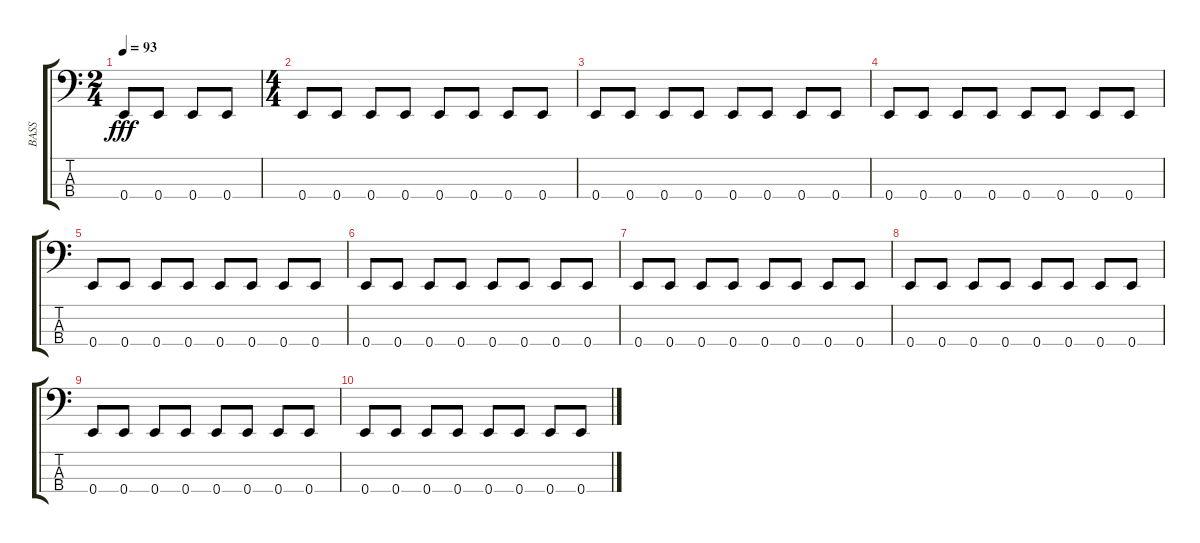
\track ("BASS" "BASS") {instrument electricbasspick}
\staff {score tabs}
\tuning (G2 D2 A1 E1) {hide}
\ts (2 4)
\tempo 93
\clef f4
\ks c
0.4.8{dy fff} 0.4.8 0.4.8 0.4.8 |
\ts (4 4)
0.4.8 0.4.8 0.4.8 0.4.8 0.4.8 0.4.8 0.4.8 0.4.8 |
0.4.8 0.4.8 0.4.8 0.4.8 0.4.8 0.4.8 0.4.8 0.4.8 |
0.4.8 0.4.8 0.4.8 0.4.8 0.4.8 0.4.8 0.4.8 0.4.8 |
0.4.8 0.4.8 0.4.8 0.4.8 0.4.8 0.4.8 0.4.8 0.4.8 |
0.4.8 0.4.8 0.4.8 0.4.8 0.4.8 0.4.8 0.4.8 0.4.8 |
0.4.8 0.4.8 0.4.8 0.4.8 0.4.8{volume 12} 0.4.8 0.4.8{volume 11} 0.4.8 |
0.4.8{volume 10} 0.4.8 0.4.8{volume 9} 0.4.8 0.4.8{volume 8} 0.4.8 0.4.8{volume 7} 0.4.8 |
0.4.8{volume 6} 0.4.8 0.4.8{volume 5} 0.4.8 0.4.8{volume 4} 0.4.8 0.4.8{volume 3} 0.4.8 |
0.4.8{volume 2} 0.4.8 0.4.8{volume 1} 0.4.8 0.4.8{volume 0} 0.4.8 0.4.8 0.4.8
